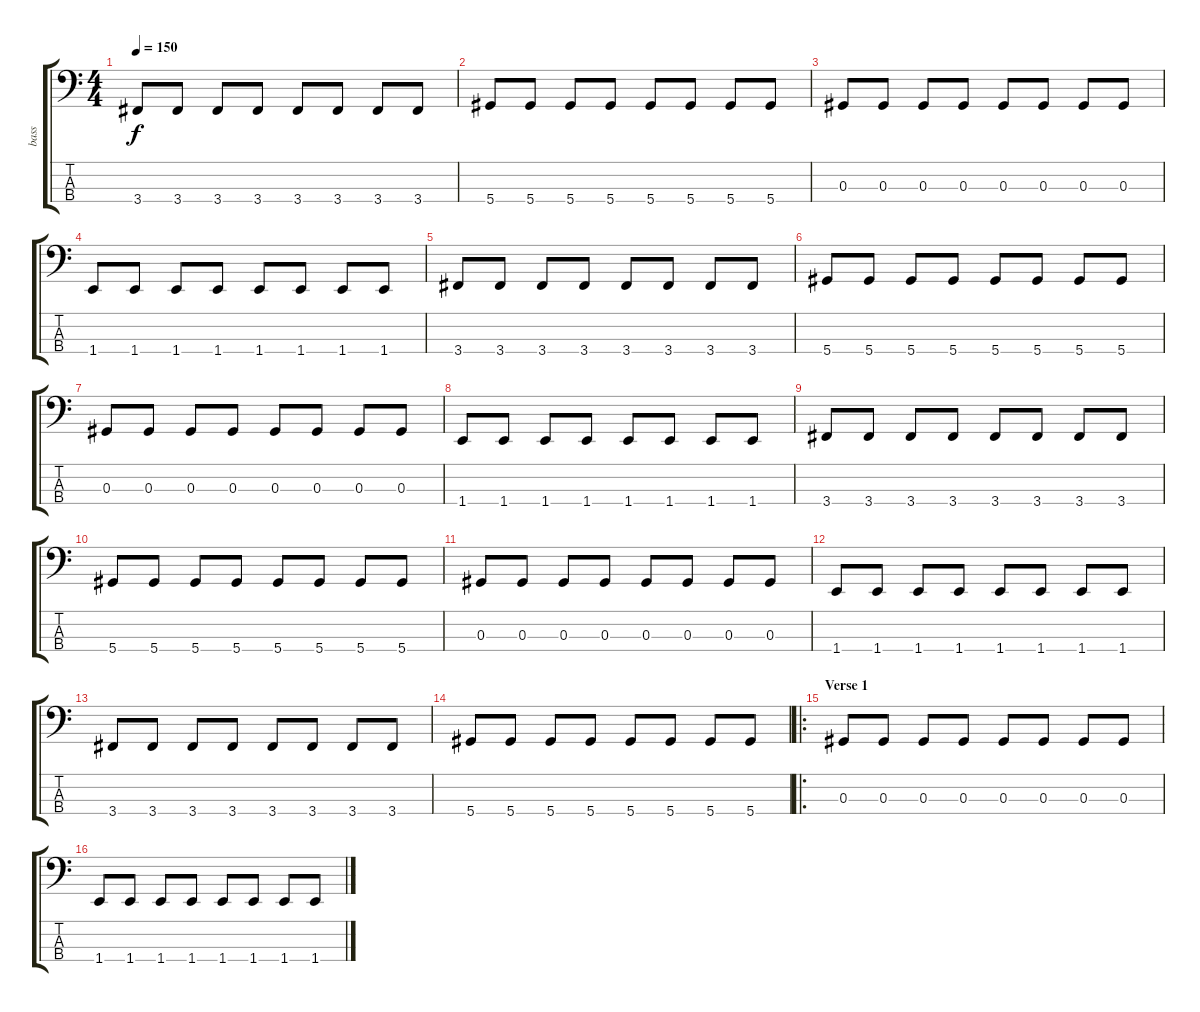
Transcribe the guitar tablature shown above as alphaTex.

\track ("bass" "bass") {instrument electricbassfinger}
\staff {score tabs}
\tuning (Gb2 Db2 Ab1 Eb1) {hide}
\ts (4 4)
\tempo 150
\clef f4
\ks c
3.4.8{dy f} 3.4.8 3.4.8 3.4.8 3.4.8 3.4.8 3.4.8 3.4.8 |
5.4.8 5.4.8 5.4.8 5.4.8 5.4.8 5.4.8 5.4.8 5.4.8 |
0.3.8 0.3.8 0.3.8 0.3.8 0.3.8 0.3.8 0.3.8 0.3.8 |
1.4.8 1.4.8 1.4.8 1.4.8 1.4.8 1.4.8 1.4.8 1.4.8 |
3.4.8 3.4.8 3.4.8 3.4.8 3.4.8 3.4.8 3.4.8 3.4.8 |
5.4.8 5.4.8 5.4.8 5.4.8 5.4.8 5.4.8 5.4.8 5.4.8 |
0.3.8 0.3.8 0.3.8 0.3.8 0.3.8 0.3.8 0.3.8 0.3.8 |
1.4.8 1.4.8 1.4.8 1.4.8 1.4.8 1.4.8 1.4.8 1.4.8 |
3.4.8 3.4.8 3.4.8 3.4.8 3.4.8 3.4.8 3.4.8 3.4.8 |
5.4.8 5.4.8 5.4.8 5.4.8 5.4.8 5.4.8 5.4.8 5.4.8 |
0.3.8 0.3.8 0.3.8 0.3.8 0.3.8 0.3.8 0.3.8 0.3.8 |
1.4.8 1.4.8 1.4.8 1.4.8 1.4.8 1.4.8 1.4.8 1.4.8 |
3.4.8 3.4.8 3.4.8 3.4.8 3.4.8 3.4.8 3.4.8 3.4.8 |
5.4.8 5.4.8 5.4.8 5.4.8 5.4.8 5.4.8 5.4.8 5.4.8 |
\ro
\section ("" "Verse 1")
0.3.8 0.3.8 0.3.8 0.3.8 0.3.8 0.3.8 0.3.8 0.3.8 |
1.4.8 1.4.8 1.4.8 1.4.8 1.4.8 1.4.8 1.4.8 1.4.8
